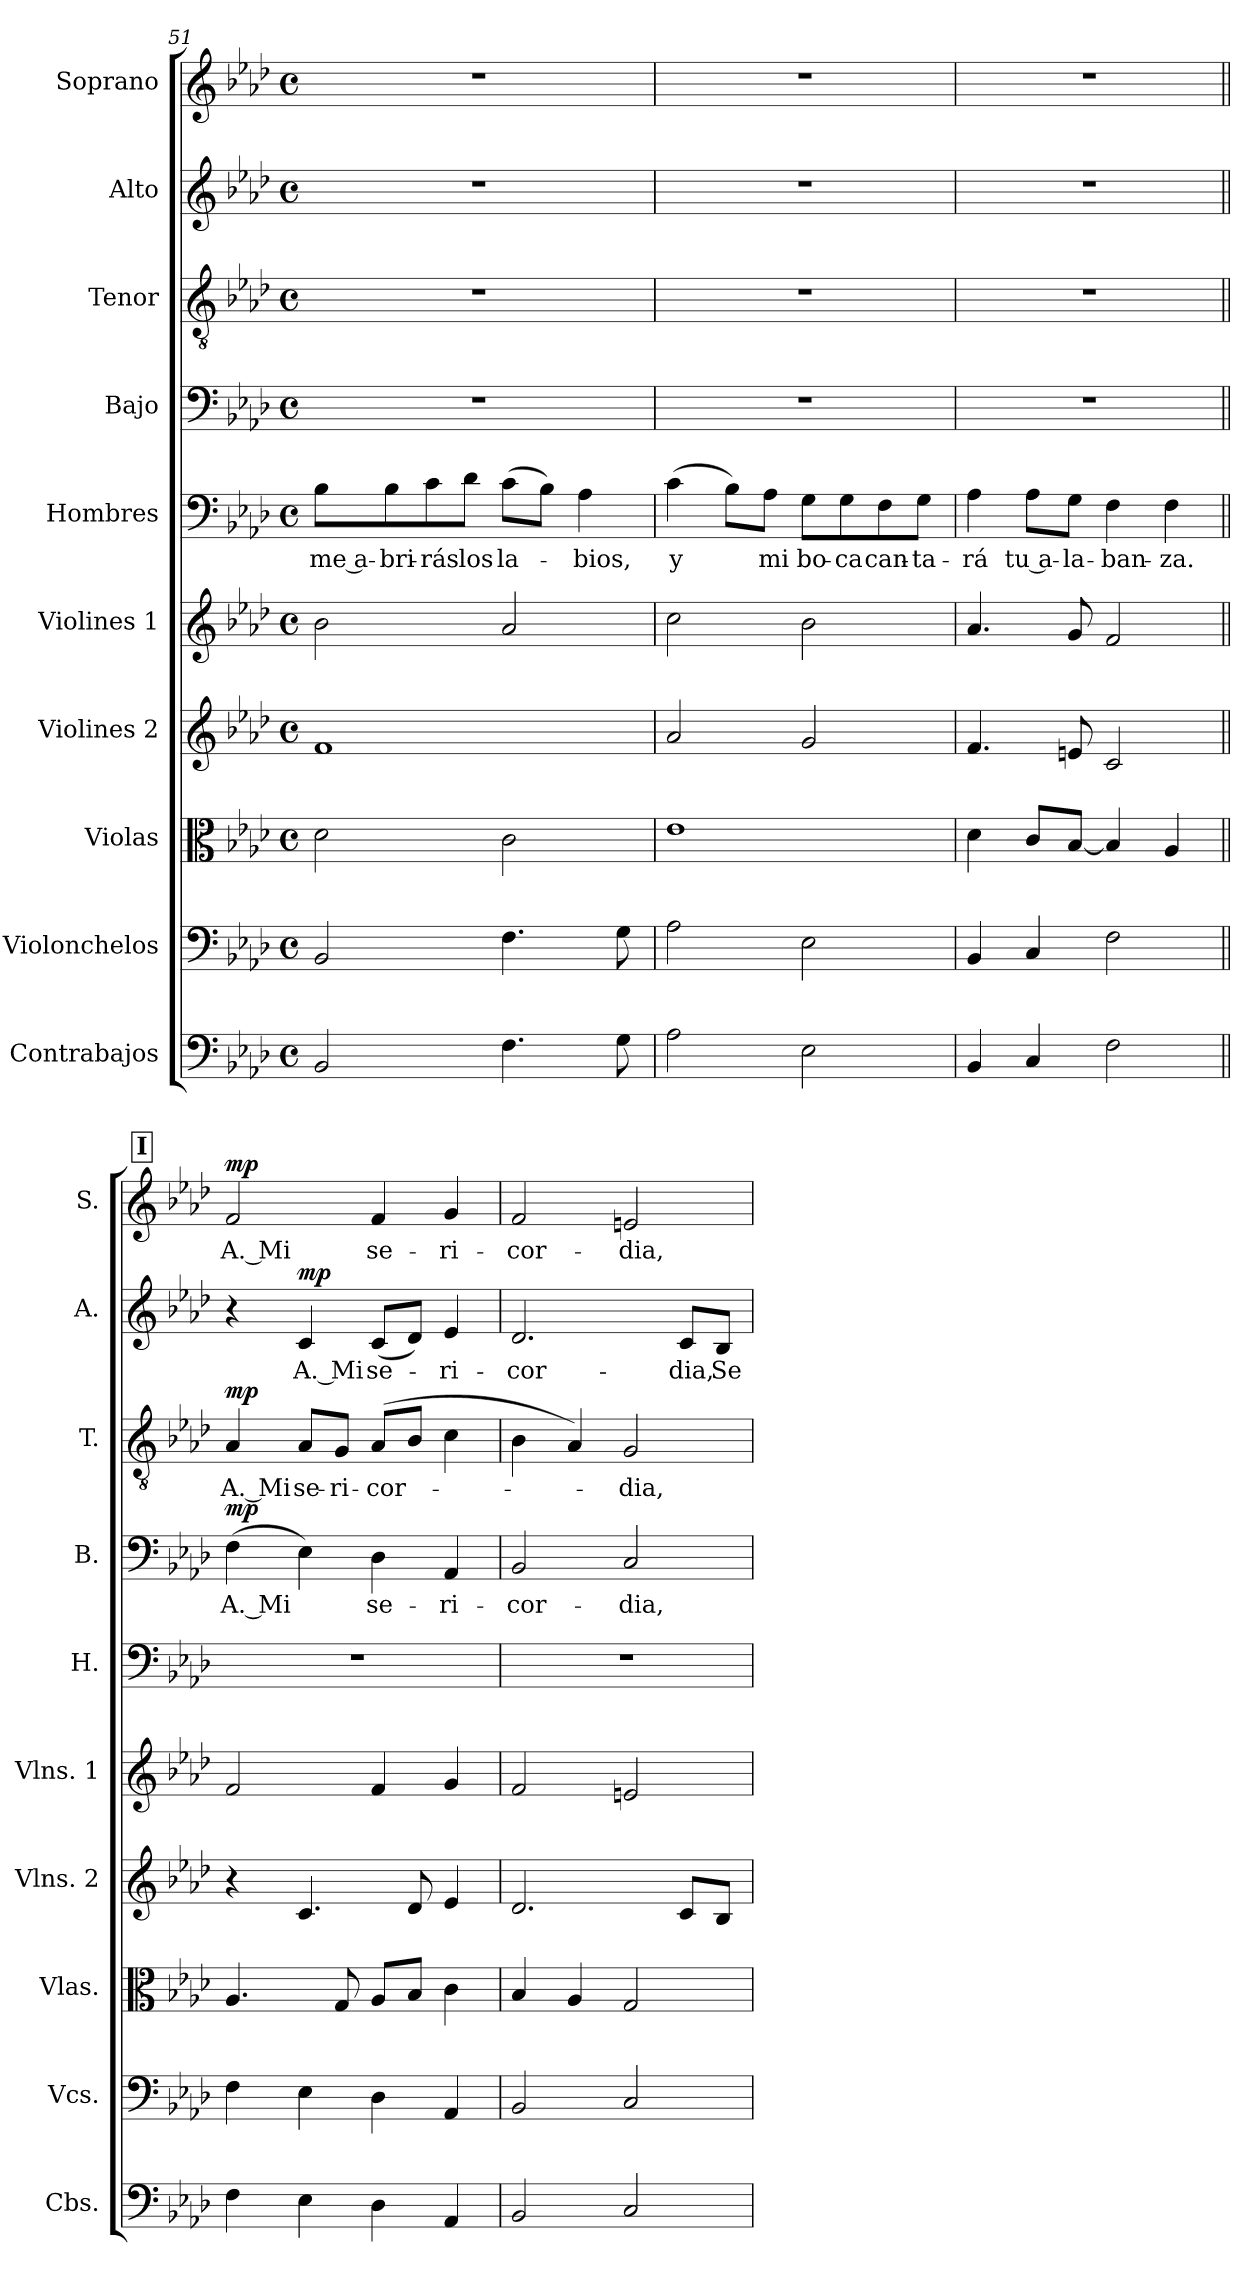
**kern	**kern	**kern	**kern	**kern	**kern	**text	**kern	**text	**dynam	**kern	**text	**dynam	**kern	**text	**dynam	**kern	**text	**dynam
*part10	*part9	*part8	*part7	*part6	*part5	*part5	*part4	*part4	*part4	*part3	*part3	*part3	*part2	*part2	*part2	*part1	*part1	*part1
*staff10	*staff9	*staff8	*staff7	*staff6	*staff5	*staff5	*staff4	*staff4	*staff4	*staff3	*staff3	*staff3	*staff2	*staff2	*staff2	*staff1	*staff1	*staff1
*I"Contrabajos	*I"Violonchelos	*I"Violas	*I"Violines 2	*I"Violines 1	*I"Hombres	*	*I"Bajo	*	*	*I"Tenor	*	*	*I"Alto	*	*	*I"Soprano	*	*
*I'Cbs.	*I'Vcs.	*I'Vlas.	*I'Vlns. 2	*I'Vlns. 1	*I'H.	*	*I'B.	*	*	*I'T.	*	*	*I'A.	*	*	*I'S.	*	*
*clefF4	*clefF4	*clefC3	*clefG2	*clefG2	*clefF4	*	*clefF4	*	*	*clefGv2	*	*	*clefG2	*	*	*clefG2	*	*
*ITrd7c12	*	*	*	*	*	*	*	*	*	*	*	*	*	*	*	*	*	*
*k[b-e-a-d-]	*k[b-e-a-d-]	*k[b-e-a-d-]	*k[b-e-a-d-]	*k[b-e-a-d-]	*k[b-e-a-d-]	*	*k[b-e-a-d-]	*	*	*k[b-e-a-d-]	*	*	*k[b-e-a-d-]	*	*	*k[b-e-a-d-]	*	*
*M4/4	*M4/4	*M4/4	*M4/4	*M4/4	*M4/4	*	*M4/4	*	*	*M4/4	*	*	*M4/4	*	*	*M4/4	*	*
*met(c)	*met(c)	*met(c)	*met(c)	*met(c)	*met(c)	*	*met(c)	*	*	*met(c)	*	*	*met(c)	*	*	*met(c)	*	*
=51	=51	=51	=51	=51	=51	=51	=51	=51	=51	=51	=51	=51	=51	=51	=51	=51	=51	=51
2BBB-/	2BB-/	2d-\	1f	2b-\	8B-\L	me a-	1r	.	.	1r	.	.	1r	.	.	1r	.	.
.	.	.	.	.	8B-\	-bri-	.	.	.	.	.	.	.	.	.	.	.	.
.	.	.	.	.	8c\	-rás	.	.	.	.	.	.	.	.	.	.	.	.
.	.	.	.	.	8d-\J	los	.	.	.	.	.	.	.	.	.	.	.	.
4.FF\	4.F\	2c\	.	2a-/	(8c\L	la-	.	.	.	.	.	.	.	.	.	.	.	.
.	.	.	.	.	8B-\J)	.	.	.	.	.	.	.	.	.	.	.	.	.
.	.	.	.	.	4A-\	-bios,	.	.	.	.	.	.	.	.	.	.	.	.
8GG\	8G\	.	.	.	.	.	.	.	.	.	.	.	.	.	.	.	.	.
=52	=52	=52	=52	=52	=52	=52	=52	=52	=52	=52	=52	=52	=52	=52	=52	=52	=52	=52
2AA-\	2A-\	1e-	2a-/	2cc\	(4c\	y	1r	.	.	1r	.	.	1r	.	.	1r	.	.
.	.	.	.	.	8B-\L)	.	.	.	.	.	.	.	.	.	.	.	.	.
.	.	.	.	.	8A-\J	mi	.	.	.	.	.	.	.	.	.	.	.	.
2EE-\	2E-\	.	2g/	2b-\	8G\L	bo-	.	.	.	.	.	.	.	.	.	.	.	.
.	.	.	.	.	8G\	-ca	.	.	.	.	.	.	.	.	.	.	.	.
.	.	.	.	.	8F\	can-	.	.	.	.	.	.	.	.	.	.	.	.
.	.	.	.	.	8G\J	-ta-	.	.	.	.	.	.	.	.	.	.	.	.
=53	=53	=53	=53	=53	=53	=53	=53	=53	=53	=53	=53	=53	=53	=53	=53	=53	=53	=53
4BBB-/	4BB-/	4d-\	4.f/	4.a-/	4A-\	-rá	1r	.	.	1r	.	.	1r	.	.	1r	.	.
4CC/	4C/	8c/L	.	.	8A-\L	tu a-	.	.	.	.	.	.	.	.	.	.	.	.
.	.	[8B-/J	8en/	8g/	8G\J	-la-	.	.	.	.	.	.	.	.	.	.	.	.
2FF\	2F\	4B-/]	2c/	2f/	4F\	-ban-	.	.	.	.	.	.	.	.	.	.	.	.
.	.	4A-/	.	.	4F\	-za.	.	.	.	.	.	.	.	.	.	.	.	.
!!LO:REH:place=s1:a:B:fs=14:t=I
=54||	=54||	=54||	=54||	=54||	=54||	=54||	=54||	=54||	=54||	=54||	=54||	=54||	=54||	=54||	=54||	=54||	=54||	=54||
!	!	!	!	!	!	!	!	!	!LO:DY:a	!	!	!LO:DY:a	!	!	!	!	!	!LO:DY:a
4FF\	4F\	4.A-/	4r	2f/	1r	.	(4F\	A. Mi	mp	4A-/	A. Mi	mp	4r	.	.	2f/	A. Mi	mp
!	!	!	!	!	!	!	!	!	!	!	!	!	!	!	!LO:DY:a	!	!	!
4EE-\	4E-\	.	4.c/	.	.	.	4E-\)	.	.	8A-/L	se-	.	4c/	A. Mi	mp	.	.	.
.	.	8G/	.	.	.	.	.	.	.	8G/J	-ri-	.	.	.	.	.	.	.
4DD-\	4D-\	8A-/L	.	4f/	.	.	4D-\	-se-	.	(8A-/L	-cor-	.	(8c/L	-se-	.	4f/	-se-	.
.	.	8B-/J	8d-/	.	.	.	.	.	.	8B-/J	.	.	8d-/J)	.	.	.	.	.
4AAA-/	4AA-/	4c\	4e-/	4g/	.	.	4AA-/	-ri-	.	4c\	.	.	4e-/	-ri-	.	4g/	-ri-	.
=55	=55	=55	=55	=55	=55	=55	=55	=55	=55	=55	=55	=55	=55	=55	=55	=55	=55	=55
2BBB-/	2BB-/	4B-/	2.d-/	2f/	1r	.	2BB-/	-cor-	.	4B-\	.	.	2.d-/	-cor-	.	2f/	-cor-	.
.	.	4A-/	.	.	.	.	.	.	.	4A-/)	.	.	.	.	.	.	.	.
2CC/	2C/	2G/	.	2en/	.	.	2C/	-dia,	.	2G/	-dia,	.	.	.	.	2en/	-dia,	.
.	.	.	8c/L	.	.	.	.	.	.	.	.	.	8c/L	dia,	.	.	.	.
.	.	.	8B-/J	.	.	.	.	.	.	.	.	.	8B-/J	Se-	.	.	.	.
=	=	=	=	=	=	=	=	=	=	=	=	=	=	=	=	=	=	=
*-	*-	*-	*-	*-	*-	*-	*-	*-	*-	*-	*-	*-	*-	*-	*-	*-	*-	*-
